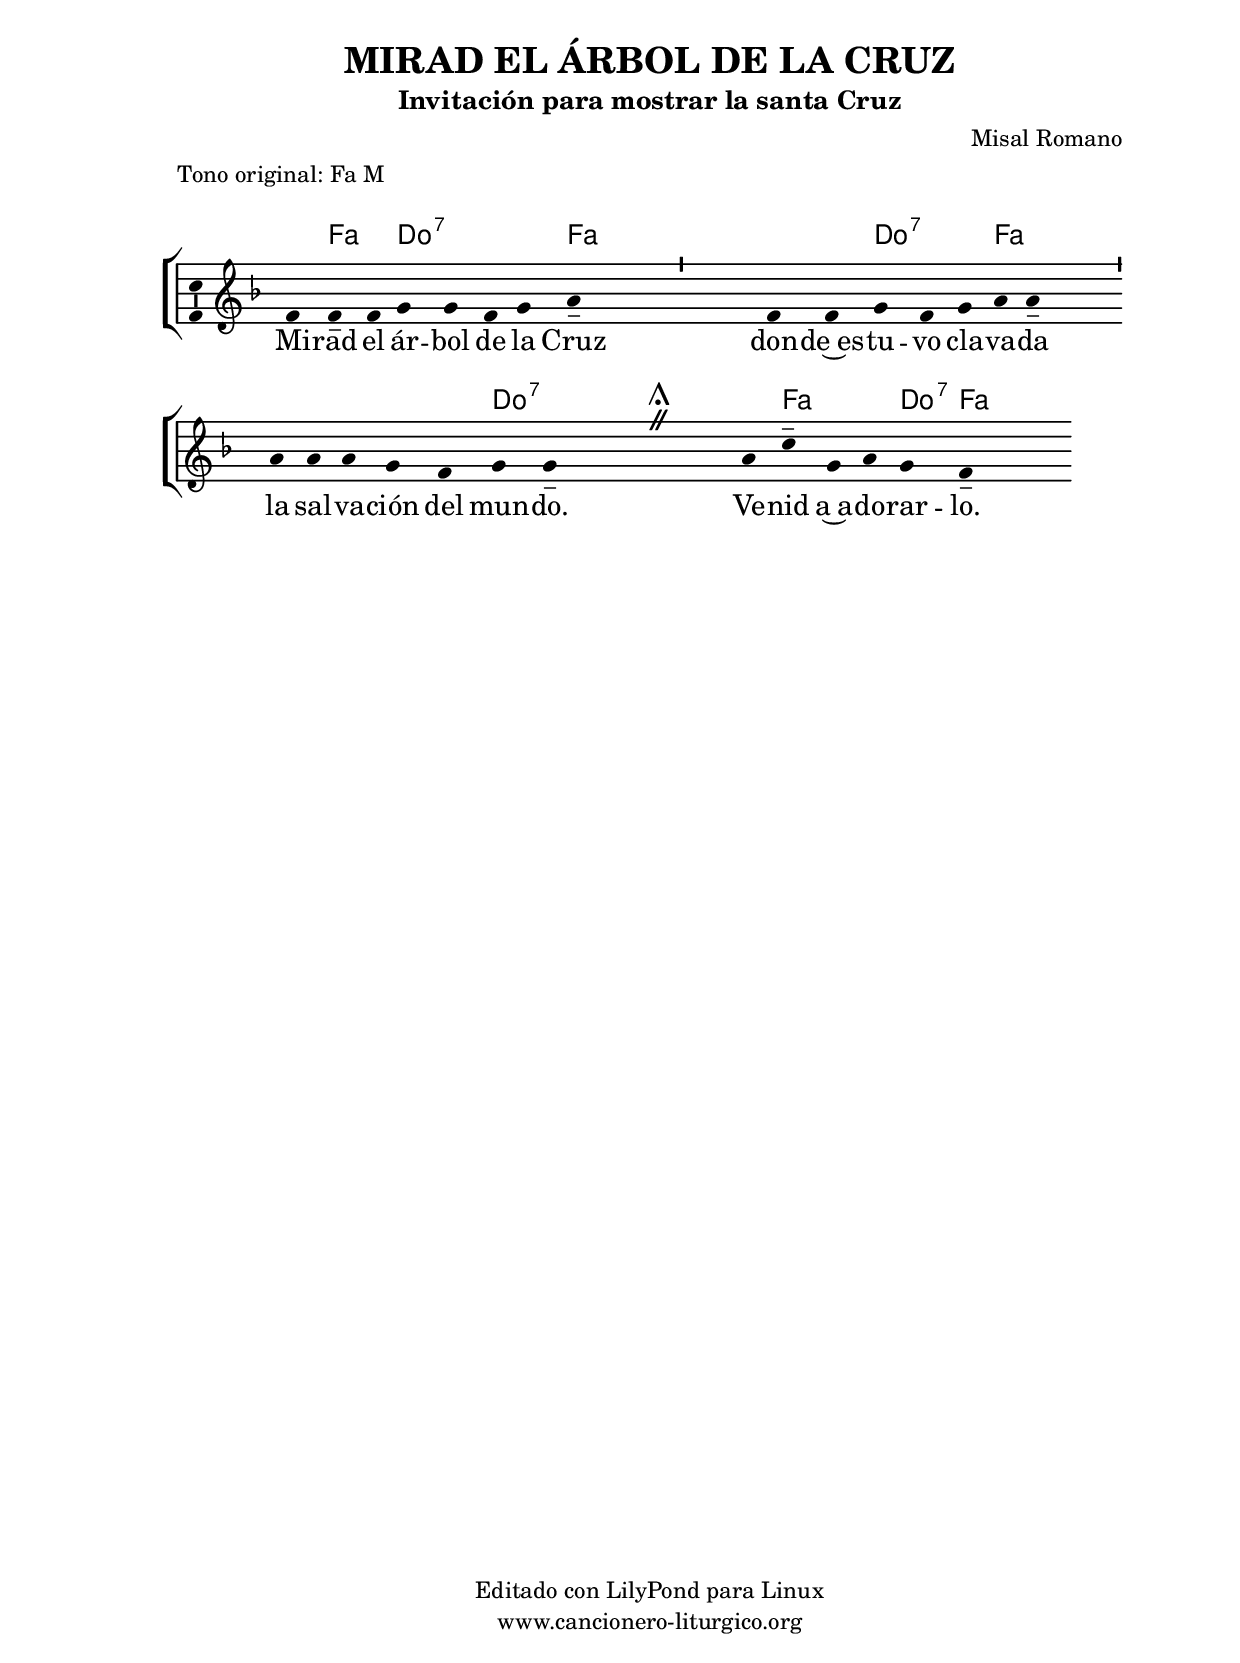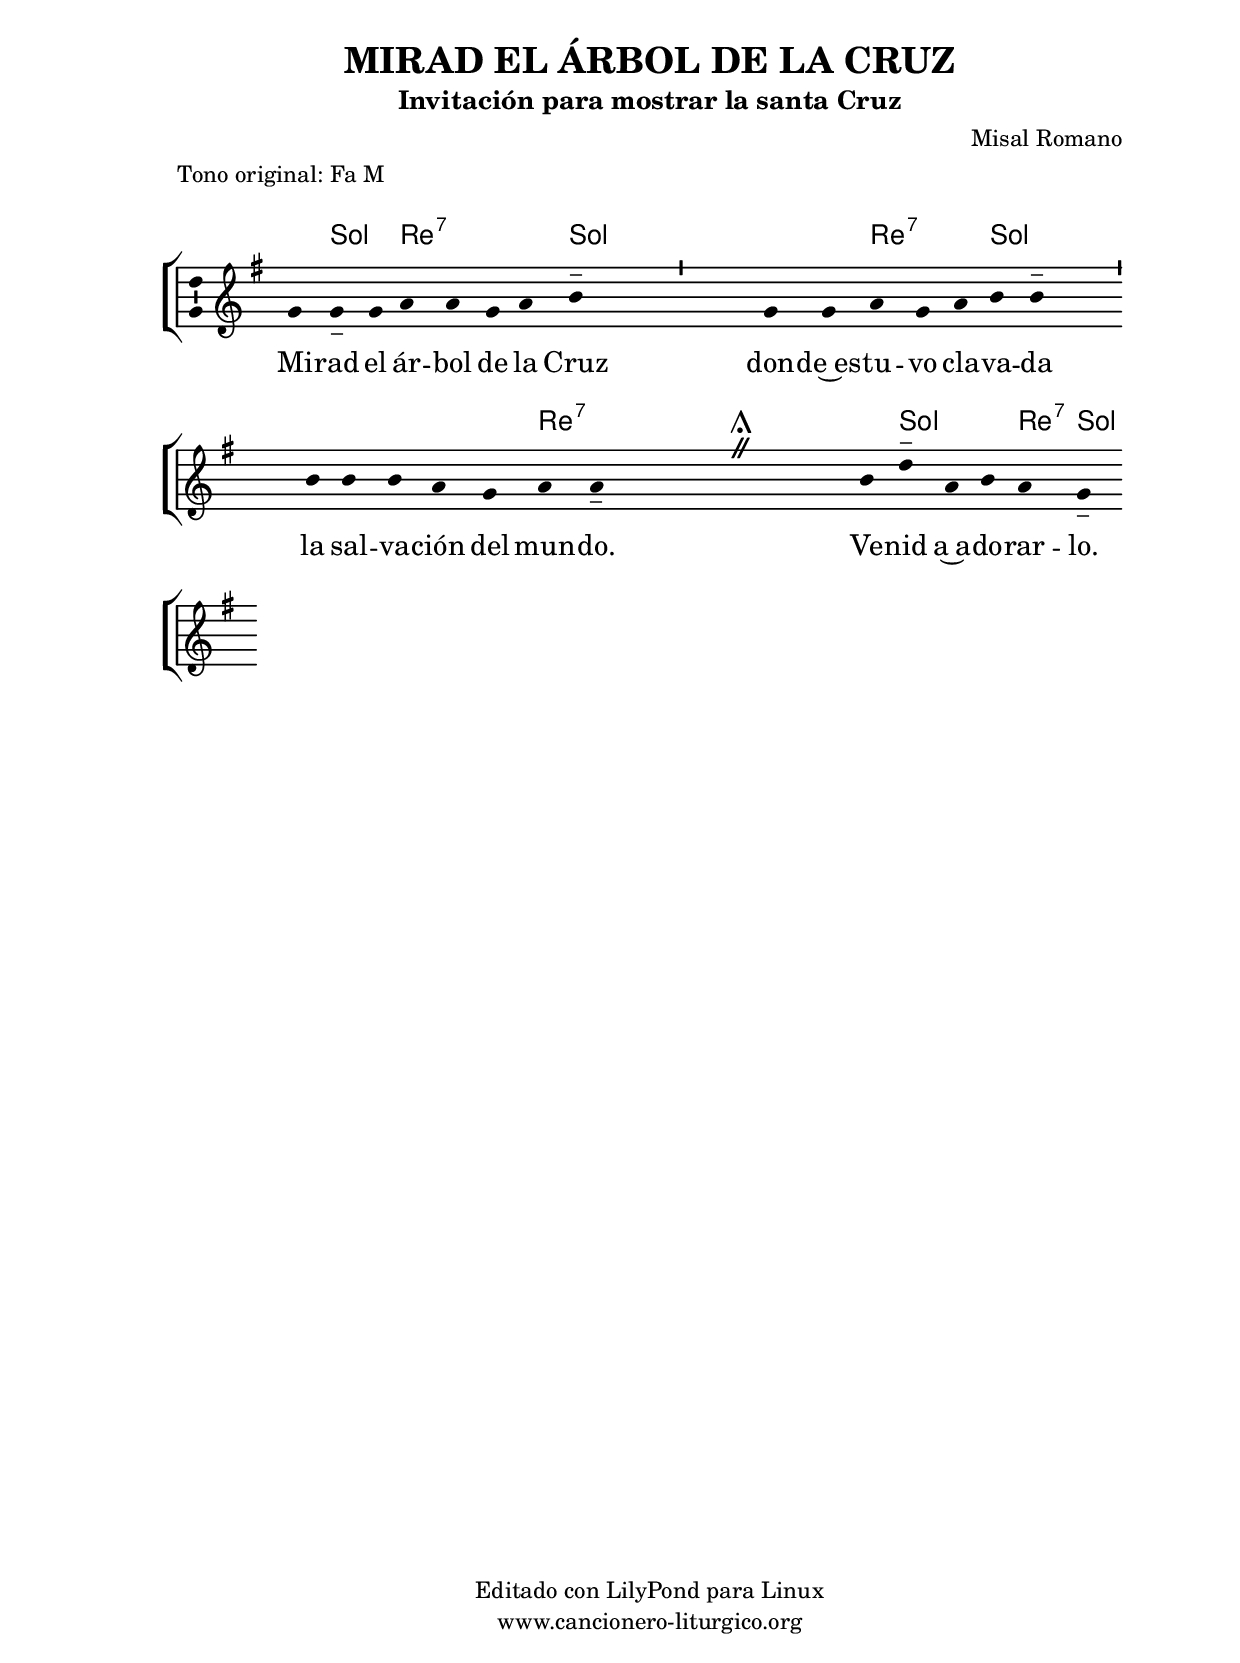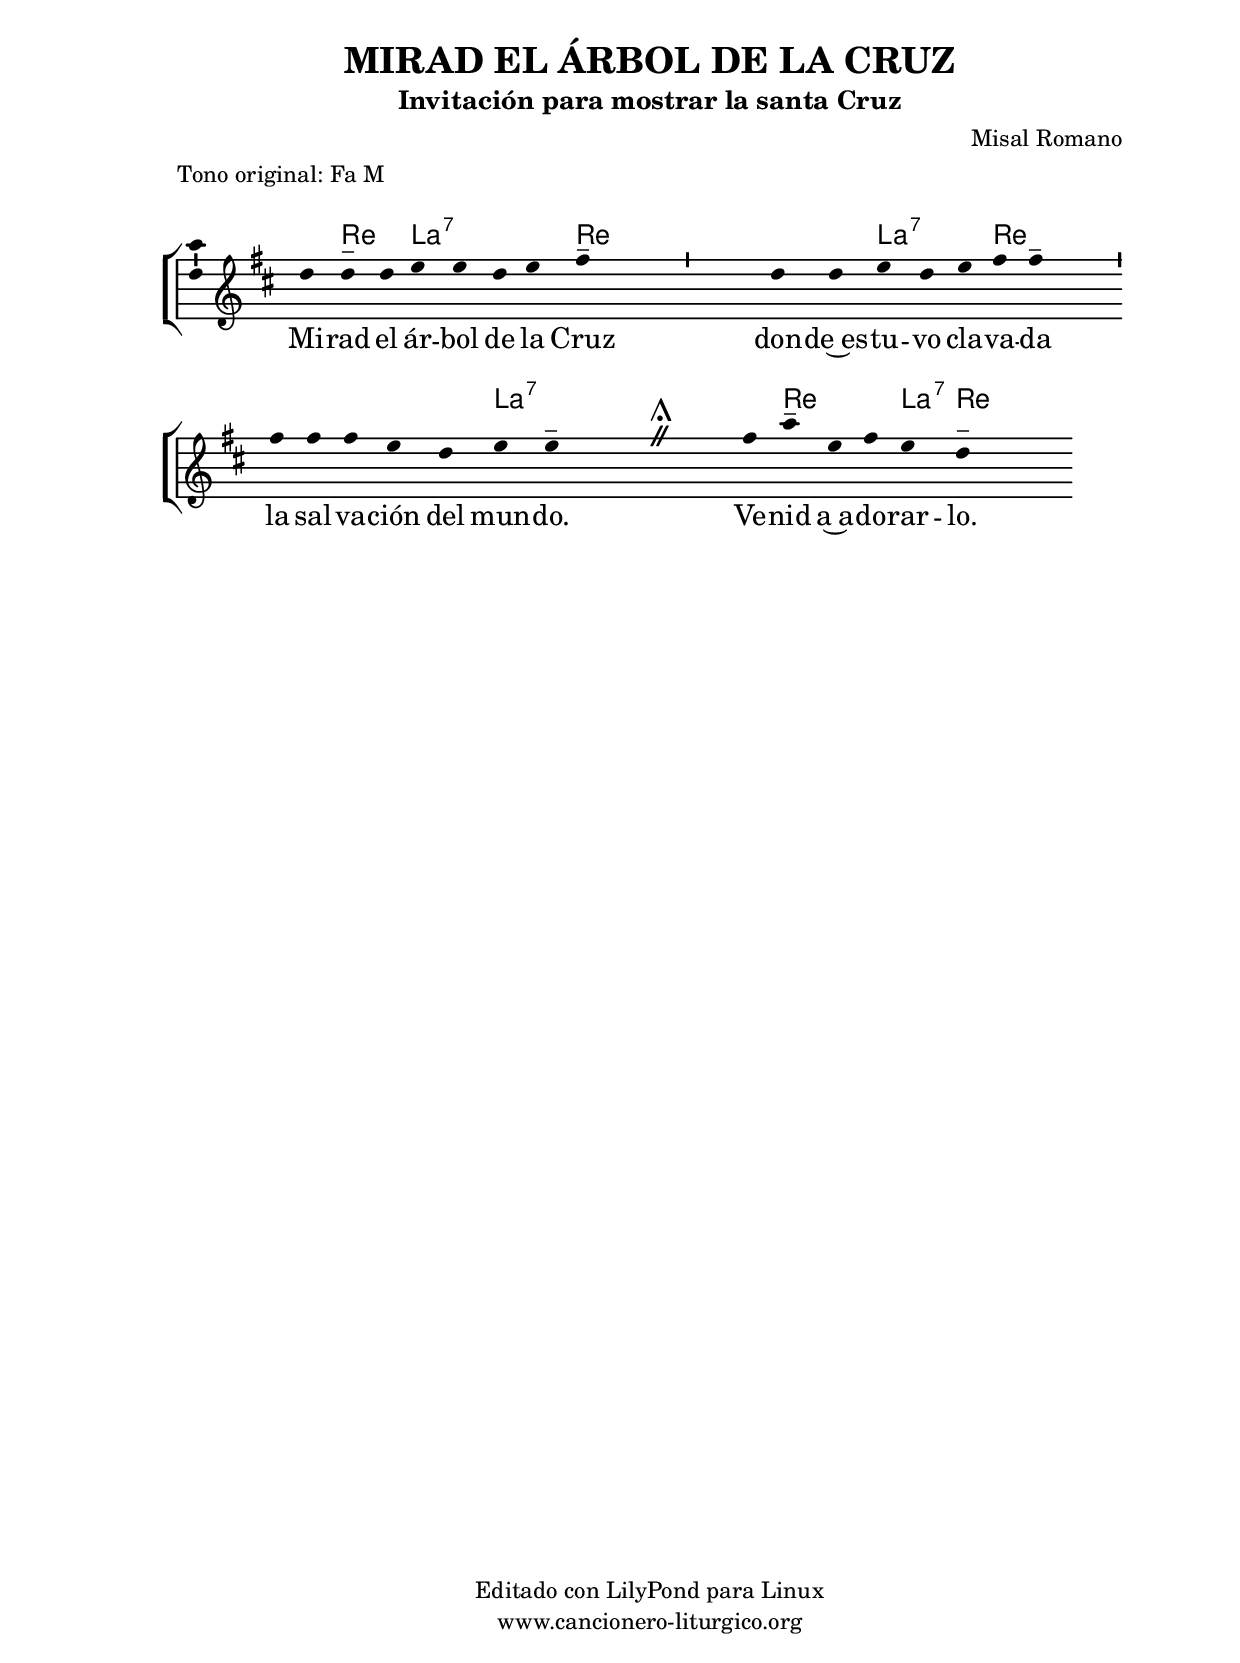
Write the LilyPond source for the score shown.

%
%para convertir .midi en .wav:
%timidity filename.midi -Ow -o finename.wav
%
%
%Para convertir de .wav a .mp3:
%lame -h -m j filename.wav
%
%
%para escuchar el midi:
%timidity nombrefichero.midi
%


%versión de lilypond para la que se ha escrito esta partitura:
\version "2.16.0"

	%Tamaño papel
	#(set-default-paper-size "a4")
	%Tamaño partitura
	#(set-global-staff-size 20)
	%No responde al pulsar sobre una nota
	#(ly:set-option 'point-and-click #f)

%parámetros del encabezamiento:
\header {
	title = "MIRAD EL ÁRBOL DE LA CRUZ"
	subtitle = "Invitación para mostrar la santa Cruz"
	composer = "Misal Romano"
	poet = ""
	meter = "Tono original: Fa M"
	arranger = ""
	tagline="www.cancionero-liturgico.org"
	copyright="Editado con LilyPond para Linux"
	tiempo = "Semana Santa"
	usos = "Salmo"
	letra = "Mirad el árbol de la Cruz donde estuvo clavada la salvación del mundo. Venid a adorarlo."
	}

%parámetros asociados al papel:
\paper  {
	oddHeaderMarkup = \markup {\fill-line { \on-the-fly #not-first-page \fromproperty #'header:title \on-the-fly #not-first-page \fromproperty #'header:composer }}
	evenHeaderMarkup = \markup {\fill-line { \fromproperty #'header:composer \fromproperty #'header:title }}
	#(set-paper-size "a4")
	print-page-number = ##f
	first-page-number = 1
	print-first-page-number = ##f
%	head-separation = 3.0 \cm
	top-margin = 2.0 \cm
	bottom-margin = 0.5\cm
%%%	bottom-margin = 0.0\cm
	left-margin = 3.0 \cm
	line-width = 16.0 \cm 
	indent = 8\mm
	interscoreline = 2.\mm
	between-system-space = 15\mm
%	para que las partituras no llenen la hoja:
	ragged-bottom = ##t
%	idem para la última hoja:
	ragged-last-bottom = ##f
%	para que las partituras llenen el ancho del papel:
	ragged-last = ##f
	after-title-space = 2.5 \cm
%page-count=1
%system-count=3

	%Flexible Vertical Spacing
%	markup-markup-spacing =
%	#'((basic-distance . 15) (minimum-distance . 15) (padding . 3))
	markup-system-spacing =
	#'((basic-distance . 15) (minimum-distance . 15) (padding . 3))
	system-system-spacing =
	#'((basic-distance . 15) (minimum-distance . 15) (padding . 3))
	score-system-spacing =
	#'((basic-distance . 15) (minimum-distance . 15) (padding . 5))
%	top-system-spacing = % header
%	#'((basic-distance . 8) (minimum-distance . 0) (padding . 0))
%	top-markup-spacing =
%	#'((basic-distance . 20) (minimum-distance . 20) (padding . 0))
	last-bottom-spacing = % footer
	#'((basic-distance . 5) (minimum-distance . 5) (padding . 0))
%	score-markup-spacing =
%	#'((basic-distance . 16) (minimum-distance . 13) (padding . 0))

	}


%para incluir divisiones gregorianas
\include "gregorian.ly"
%Ojo. Incluir este fichero implica desactivar la sentencia ragged-last = ##f
%Es decir, deja de justificar las partituras a la derecha


%parámetros que afectan a toda la partitura:
global =  {
	%clave de sol (G):
	\clef G
	%armadura:
%	\transpose f ees
	\key f \major
	\tempo 4=90
	\set Score.tempoHideNote = ##t
	}


acordes = {
	\italianChords
	\chordmode {
%	\transpose f ees
{

s4 f4. c2:7 f4
s16
s16
s4 c4.:7 f2
s16
s16
f2 c2:7
s16
s16
f2 c4:7 f
s8

	}
	}
}

melodia = 

%	\transpose f ees
{
	\relative c'{
	\time 4/4

s8 f8 f4\tenuto f8 g g f g a4\tenuto
s16
\divisioMinima
s16
f8 f g f g a a4\tenuto
s16
\divisioMinima
\break
s16
a8 a a g f g g4\tenuto
s16
\divisioMaior
%\break
s16
a8 c4\tenuto g8 a g4 f\tenuto
s8
\finalis

%\bar "|."
	}
	}


texto = \lyricmode {
Mi -- rad el ár -- bol de la Cruz
don -- de~es -- tu -- vo cla -- va -- da
la sal -- va -- ción del mun -- do.
Ve -- nid a~a -- do -- rar -- lo.

	}


acordesStaff = \context ChordNames = acordesStaff <<
	\set chordChanges = ##t
	\acordes
	>>


vozStaff = \context Voice = vozStaff
\with {\consists "Ambitus_engraver"}
<<
%	\set Staff.instrumentName = ""
%	\set Staff.shortInstrumentName = ""
%	\set Staff.midiInstrument = #"clarinet"
%	\set Staff.midiInstrument = #"cello"
%	\set Staff.midiInstrument = #"flute"
	\set Staff.midiInstrument = #"electric guitar (jazz)"
%	\set Staff.midiInstrument = #"english horn"
%	\set Staff.midiInstrument = #"violin"
%	\set Staff.midiInstrument = #"glockenspiel"
	\set Staff.midiMinimumVolume = #0.7
	\set Staff.midiMaximumVolume = #0.9
	\global
	\melodia
	>>

textoStaff = \context Lyrics = textoStaff <<
	\lyricsto vozStaff \texto
	>>

\book {
	\score {
		\context ChoirStaff {
			\override StaffGroup.SystemStartBracket #'collapse-height = #1
			\override Score.SystemStartBar #'collapse-height = #1
			<<
			\acordesStaff
			\vozStaff
			\textoStaff
			>>
			}
		\layout {
	    		\context {
				\Lyrics
				\override LyricText #'font-size = #2
				}
	   		 \context {
				\Score
				\override StaffSymbol #'staff-space = #(magstep +3)
				}
			 \context {
				\Staff
				\remove "Time_signature_engraver"
				\remove "Bar_engraver"
				\override Stem #'transparent = ##t
				\override Flag #'transparent = ##t
				\override Beam #'transparent = ##t
				}
			}
		}
	\score {
		\unfoldRepeats
		\context ChoirStaff {
			<<
			\acordesStaff
			\vozStaff
			>>
			}
		\midi {
	  		\context {
	  			\Score
				tempoWholesPerMinute = #(ly:make-moment 70 4)
				}
			}
		}
	}



#(define output-suffix "C")
\book {
	\score {
		\context ChoirStaff {
			\override StaffGroup.SystemStartBracket #'collapse-height = #1
			\override Score.SystemStartBar #'collapse-height = #1
\transpose c d
			<<
			\acordesStaff
			\vozStaff
			\textoStaff
			>>
			}
		\layout {
	    		\context {
				\Lyrics
				\override LyricText #'font-size = #2
				}
	   		 \context {
				\Score
				\override StaffSymbol #'staff-space = #(magstep +3)
				}
			 \context {
				\Staff
				\remove "Time_signature_engraver"
				\remove "Bar_engraver"
				\override Stem #'transparent = ##t
				\override Flag #'transparent = ##t
				\override Beam #'transparent = ##t
				}
			}
		}
	}

#(define output-suffix "S")
\book {
	\score {
		\context ChoirStaff {
			\override StaffGroup.SystemStartBracket #'collapse-height = #1
			\override Score.SystemStartBar #'collapse-height = #1
\transpose c a
			<<
			\acordesStaff
			\vozStaff
			\textoStaff
			>>
			}
		\layout {
	    		\context {
				\Lyrics
				\override LyricText #'font-size = #2
				}
	   		 \context {
				\Score
				\override StaffSymbol #'staff-space = #(magstep +3)
				}
			 \context {
				\Staff
				\remove "Time_signature_engraver"
				\remove "Bar_engraver"
				\override Stem #'transparent = ##t
				\override Flag #'transparent = ##t
				\override Beam #'transparent = ##t
				}
			}
		}
	}


